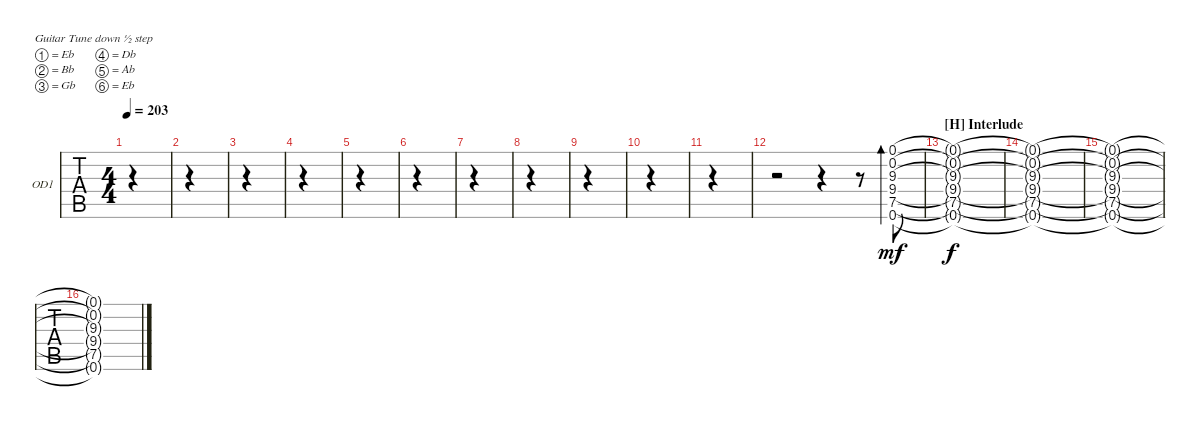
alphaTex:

\defaultSystemsLayout 4
\bracketExtendMode groupsimilarinstruments
\firstSystemTrackNameOrientation horizontal
\otherSystemsTrackNameOrientation horizontal
\track ("Extra Guitar One" "OD1") {instrument distortionguitar}
\staff {tabs}
\tuning (Eb4 Bb3 Gb3 Db3 Ab2 Eb2)
\ts (4 4)
\tempo 203
\clef g2
\ks c
|
|
|
|
|
|
|
|
|
|
|
r.2 r.4 r.8 (0.6 7.5 9.4 9.3 0.2 0.1).8{bd 240 dy mf} |
\section ("H" "Interlude")
(0.1{t} 0.2{t} 9.3{t} 9.4{t} 7.5{t} 0.6{t}).1{dy f} |
(0.2{t} 0.6{t} 7.5{t} 9.4{t} 9.3{t} 0.1{t}).1 |
(0.2{t} 0.6{t} 7.5{t} 9.4{t} 9.3{t} 0.1{t}).1 |
(0.2{t} 0.6{t} 7.5{t} 9.4{t} 9.3{t} 0.1{t}).1
